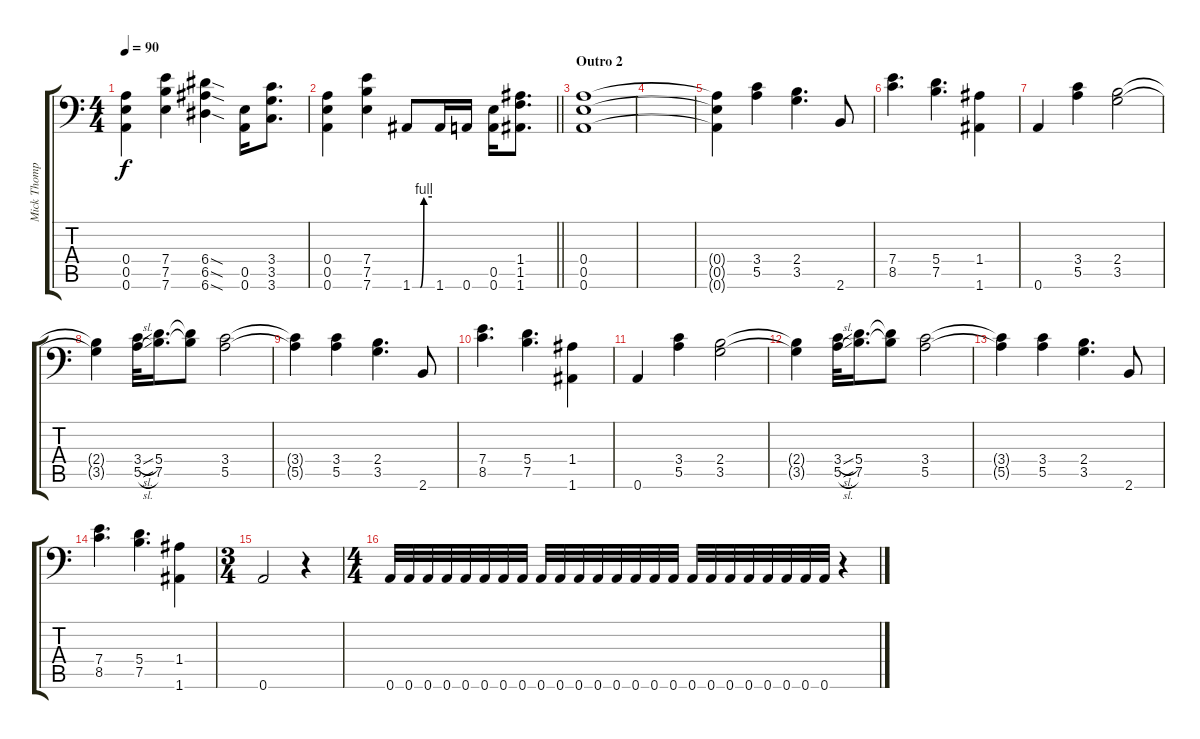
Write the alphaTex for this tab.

\track ("Mick Thompson" "Mick Thomp") {instrument distortionguitar}
\staff {score tabs}
\tuning (B3 Gb3 D3 A2 E2 A1) {hide}
\ts (4 4)
\tempo 90
\clef f4
\ks c
(0.4 0.5 0.6).4{dy f} (7.4 7.5 7.6).4 (6.4{sod} 6.5{sod} 6.6{sod}).4 (0.5 0.6).16 (3.4 3.5 3.6).8{d} |
\barLineRight lightlight
(0.4 0.5 0.6).4 (7.4 7.5 7.6).4 1.6{be (custom 0 0 24 0 35 4 60 4)}.8 1.6.16 0.6.16 (0.5 0.6).16 (1.4 1.5 1.6).8{d} |
\section ("" "Outro 2")
(0.4 0.5 0.6).1{volume 0} |
|
(0.4{t} 0.5{t} 0.6{t}).4 (3.4 5.5).4{volume 13 instrument electricguitarjazz} (2.4 3.5).4{d} 2.6.8 |
(7.4 8.5).4{d} (5.4 7.5).4{d} (1.4 1.6).4 |
0.6.4 (3.4 5.5).4 (2.4 3.5).2 |
(2.4{t} 3.5{t}).4 (3.4{sl} 5.5{sl}).32 (5.4 7.5).16{d} (5.4{t} 7.5{t}).8 (3.4 5.5).2 |
(3.4{t} 5.5{t}).4 (3.4 5.5).4 (2.4 3.5).4{d} 2.6.8 |
(7.4 8.5).4{d} (5.4 7.5).4{d} (1.4 1.6).4 |
0.6.4 (3.4 5.5).4 (2.4 3.5).2 |
(2.4{t} 3.5{t}).4 (3.4{sl} 5.5{sl}).32 (5.4 7.5).16{d} (5.4{t} 7.5{t}).8 (3.4 5.5).2 |
(3.4{t} 5.5{t}).4 (3.4 5.5).4 (2.4 3.5).4{d} 2.6.8 |
(7.4 8.5).4{d} (5.4 7.5).4{d} (1.4 1.6).4 |
\ts (3 4)
0.6.2 r.4{volume 0} |
\ts (4 4)
0.6.32{volume 7 instrument overdrivenguitar} 0.6.32 0.6.32 0.6.32 0.6.32 0.6.32 0.6.32 0.6.32 0.6.32 0.6.32 0.6.32 0.6.32 0.6.32 0.6.32 0.6.32 0.6.32 0.6.32 0.6.32 0.6.32 0.6.32 0.6.32 0.6.32 0.6.32 0.6.32 r.4
